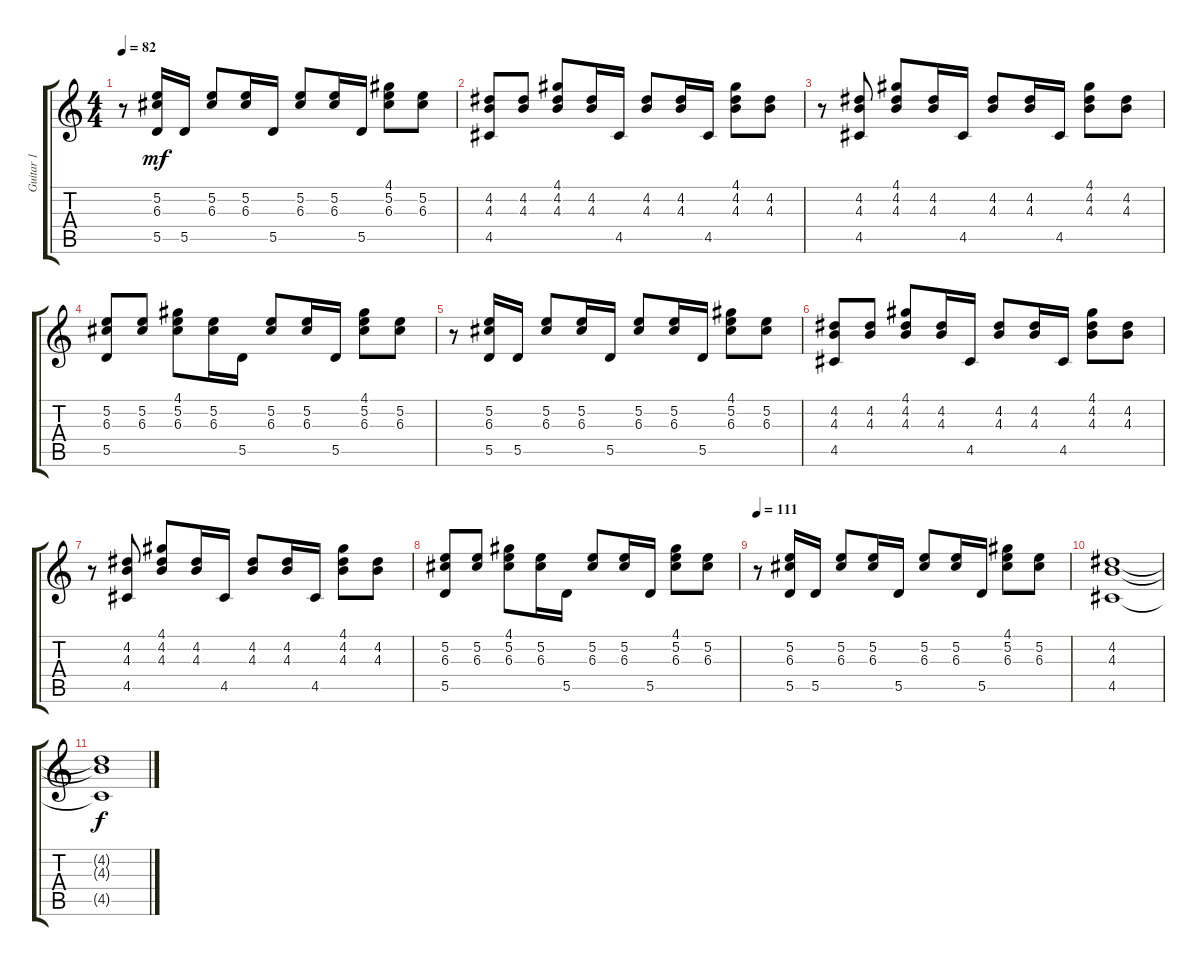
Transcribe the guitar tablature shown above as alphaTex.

\track ("Guitar 1" "Guitar 1") {instrument electricguitarclean}
\staff {score tabs}
\tuning (E4 B3 G3 D3 A2 E2) {hide}
\ts (4 4)
\tempo 82
\clef g2
\ks c
r.8{dy mf} (5.2 6.3 5.5).16 5.5.16 (5.2 6.3).8 (5.2 6.3).16 5.5.16 (5.2 6.3).8 (5.2 6.3).16 5.5.16 (4.1 5.2 6.3).8 (5.2 6.3).8 |
(4.2 4.3 4.5).8 (4.2 4.3).8 (4.1 4.2 4.3).8 (4.2 4.3).16 4.5.16 (4.2 4.3).8 (4.2 4.3).16 4.5.16 (4.1 4.2 4.3).8 (4.2 4.3).8 |
r.8 (4.2 4.3 4.5).8 (4.1 4.2 4.3).8 (4.2 4.3).16 4.5.16 (4.2 4.3).8 (4.2 4.3).16 4.5.16 (4.1 4.2 4.3).8 (4.2 4.3).8 |
(5.2 6.3 5.5).8 (5.2 6.3).8 (4.1 5.2 6.3).8 (5.2 6.3).16 5.5.16 (5.2 6.3).8 (5.2 6.3).16 5.5.16 (4.1 5.2 6.3).8 (5.2 6.3).8 |
r.8 (5.2 6.3 5.5).16 5.5.16 (5.2 6.3).8 (5.2 6.3).16 5.5.16 (5.2 6.3).8 (5.2 6.3).16 5.5.16 (4.1 5.2 6.3).8 (5.2 6.3).8 |
(4.2 4.3 4.5).8 (4.2 4.3).8 (4.1 4.2 4.3).8 (4.2 4.3).16 4.5.16 (4.2 4.3).8 (4.2 4.3).16 4.5.16 (4.1 4.2 4.3).8 (4.2 4.3).8 |
r.8 (4.2 4.3 4.5).8 (4.1 4.2 4.3).8 (4.2 4.3).16 4.5.16 (4.2 4.3).8 (4.2 4.3).16 4.5.16 (4.1 4.2 4.3).8 (4.2 4.3).8 |
(5.2 6.3 5.5).8 (5.2 6.3).8 (4.1 5.2 6.3).8 (5.2 6.3).16 5.5.16 (5.2 6.3).8 (5.2 6.3).16 5.5.16 (4.1 5.2 6.3).8 (5.2 6.3).8 |
\tempo 111
r.8 (5.2 6.3 5.5).16 5.5.16 (5.2 6.3).8 (5.2 6.3).16 5.5.16 (5.2 6.3).8 (5.2 6.3).16 5.5.16 (4.1 5.2 6.3).8 (5.2 6.3).8 |
(4.2 4.3 4.5).1 |
(4.2{t} 4.3{t} 4.5{t}).1{dy f}
